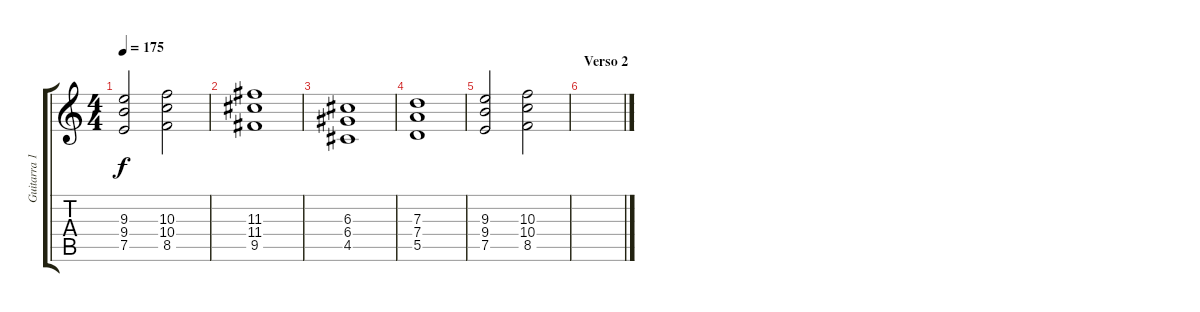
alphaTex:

\track ("Guitarra 1" "Guitarra 1") {instrument overdrivenguitar}
\staff {score tabs}
\tuning (E4 B3 G3 D3 A2 E2) {hide}
\ts (4 4)
\tempo 175
\clef g2
\ks c
(9.3 9.4 7.5).2{dy f} (10.3 10.4 8.5).2 |
(11.3 11.4 9.5).1 |
(6.3 6.4 4.5).1 |
(7.3 7.4 5.5).1 |
(9.3 9.4 7.5).2 (10.3 10.4 8.5).2 |
\section ("" "Verso 2")
